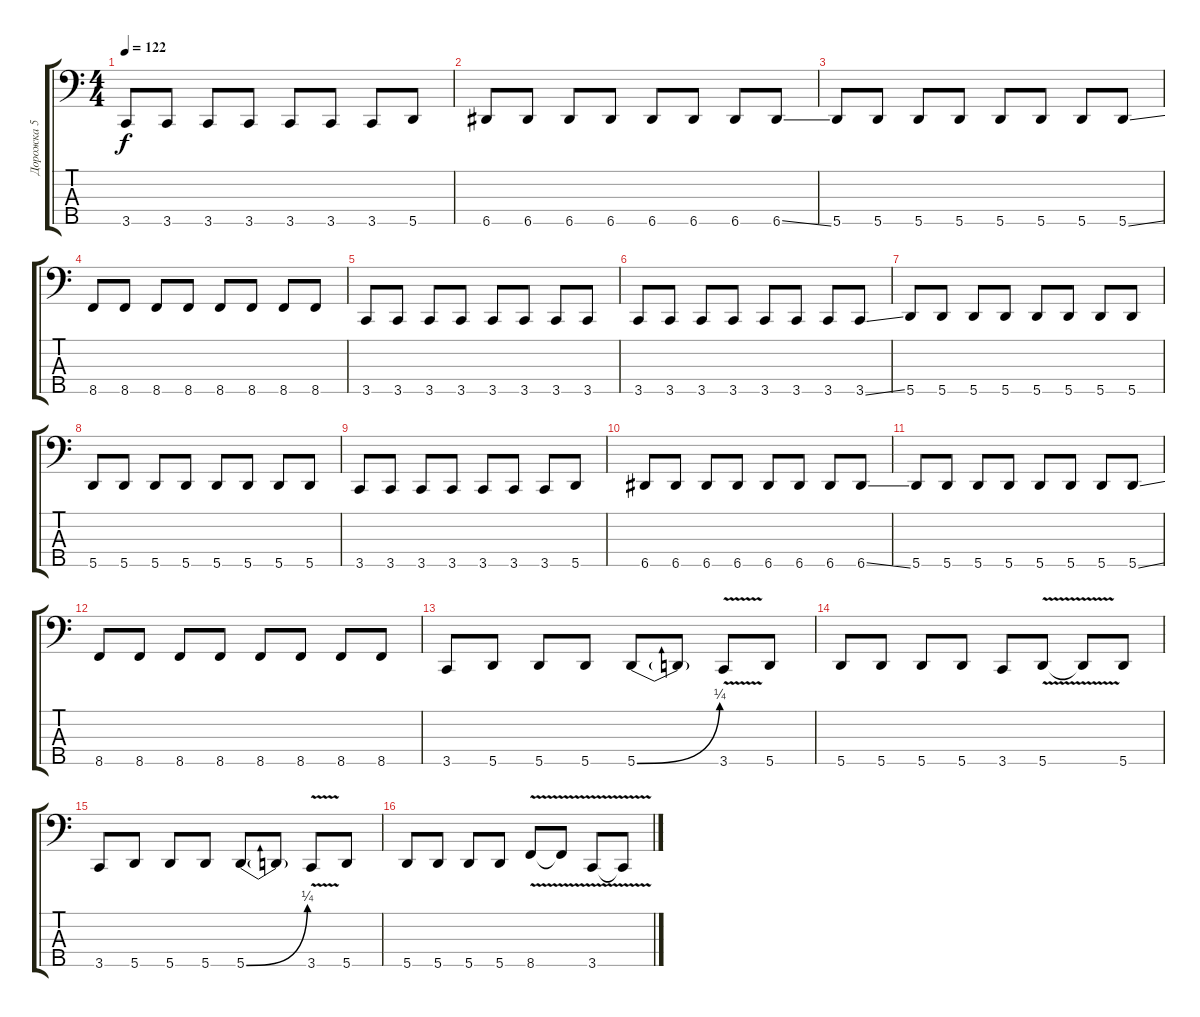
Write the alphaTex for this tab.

\track ("Дорожка 5" "Дорожка 5") {instrument electricbasspick}
\staff {score tabs}
\tuning (F2 C2 G1 D1 A0) {hide}
\ts (4 4)
\tempo 122
\clef f4
\ks c
3.5.8{dy f} 3.5.8 3.5.8 3.5.8 3.5.8 3.5.8 3.5.8 5.5.8 |
6.5.8 6.5.8 6.5.8 6.5.8 6.5.8 6.5.8 6.5.8 6.5{ss}.8 |
5.5.8 5.5.8 5.5.8 5.5.8 5.5.8 5.5.8 5.5.8 5.5{ss}.8 |
8.5.8 8.5.8 8.5.8 8.5.8 8.5.8 8.5.8 8.5.8 8.5.8 |
3.5.8 3.5.8 3.5.8 3.5.8 3.5.8 3.5.8 3.5.8 3.5.8 |
3.5.8 3.5.8 3.5.8 3.5.8 3.5.8 3.5.8 3.5.8 3.5{ss}.8 |
5.5.8 5.5.8 5.5.8 5.5.8 5.5.8 5.5.8 5.5.8 5.5.8 |
5.5.8 5.5.8 5.5.8 5.5.8 5.5.8 5.5.8 5.5.8 5.5.8 |
3.5.8 3.5.8 3.5.8 3.5.8 3.5.8 3.5.8 3.5.8 5.5.8 |
6.5.8 6.5.8 6.5.8 6.5.8 6.5.8 6.5.8 6.5.8 6.5{ss}.8 |
5.5.8 5.5.8 5.5.8 5.5.8 5.5.8 5.5.8 5.5.8 5.5{ss}.8 |
8.5.8 8.5.8 8.5.8 8.5.8 8.5.8 8.5.8 8.5.8 8.5.8 |
3.5.8 5.5.8 5.5.8 5.5.8 5.5{be (bend 0 0 60 1)}.8 5.5{t}.8 3.5{v}.8 5.5.8 |
5.5.8 5.5.8 5.5.8 5.5.8 3.5.8 5.5{v}.8 5.5{t}.8 5.5.8 |
3.5.8 5.5.8 5.5.8 5.5.8 5.5{be (bend 0 0 60 1)}.8 5.5{t}.8 3.5{v}.8 5.5.8 |
5.5.8 5.5.8 5.5.8 5.5.8 8.5{v}.8 8.5{t}.8 3.5{v}.8 3.5{t}.8
